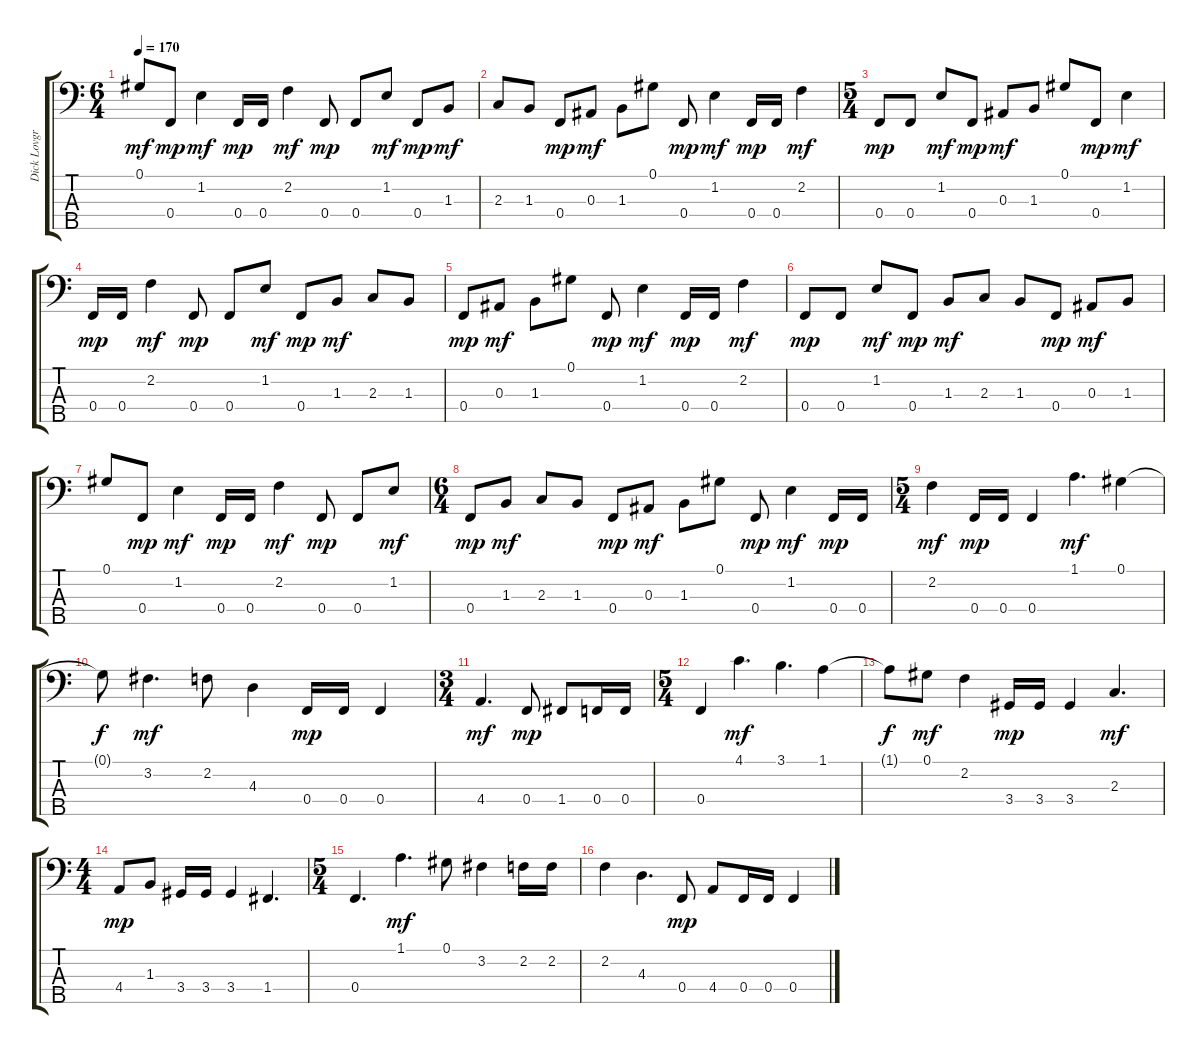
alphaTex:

\track ("Dick Lovgren Clean" "Dick Lovgr") {instrument electricbasspick}
\staff {score tabs}
\tuning (Ab2 Eb2 Bb1 F1 Bb0) {hide}
\ts (6 4)
\tempo 170
\clef f4
\ks c
0.1.8{dy mf} 0.4.8{dy mp} 1.2.4{dy mf} 0.4.16{dy mp} 0.4.16 2.2.4{dy mf} 0.4.8{dy mp} 0.4.8 1.2.8{dy mf} 0.4.8{dy mp} 1.3.8{dy mf} |
2.3.8 1.3.8 0.4.8{dy mp} 0.3.8{dy mf} 1.3.8 0.1.8 0.4.8{dy mp} 1.2.4{dy mf} 0.4.16{dy mp} 0.4.16 2.2.4{dy mf} |
\ts (5 4)
0.4.8{dy mp} 0.4.8 1.2.8{dy mf} 0.4.8{dy mp} 0.3.8{dy mf} 1.3.8 0.1.8 0.4.8{dy mp} 1.2.4{dy mf} |
0.4.16{dy mp} 0.4.16 2.2.4{dy mf} 0.4.8{dy mp} 0.4.8 1.2.8{dy mf} 0.4.8{dy mp} 1.3.8{dy mf} 2.3.8 1.3.8 |
0.4.8{dy mp} 0.3.8{dy mf} 1.3.8 0.1.8 0.4.8{dy mp} 1.2.4{dy mf} 0.4.16{dy mp} 0.4.16 2.2.4{dy mf} |
0.4.8{dy mp} 0.4.8 1.2.8{dy mf} 0.4.8{dy mp} 1.3.8{dy mf} 2.3.8 1.3.8 0.4.8{dy mp} 0.3.8{dy mf} 1.3.8 |
0.1.8 0.4.8{dy mp} 1.2.4{dy mf} 0.4.16{dy mp} 0.4.16 2.2.4{dy mf} 0.4.8{dy mp} 0.4.8 1.2.8{dy mf} |
\ts (6 4)
0.4.8{dy mp} 1.3.8{dy mf} 2.3.8 1.3.8 0.4.8{dy mp} 0.3.8{dy mf} 1.3.8 0.1.8 0.4.8{dy mp} 1.2.4{dy mf} 0.4.16{dy mp} 0.4.16 |
\ts (5 4)
2.2.4{dy mf} 0.4.16{dy mp} 0.4.16 0.4.4 1.1.4{d dy mf} 0.1.4 |
0.1{t}.8{dy f} 3.2.4{d dy mf} 2.2.8 4.3.4 0.4.16{dy mp} 0.4.16 0.4.4 |
\ts (3 4)
4.4.4{d dy mf} 0.4.8{dy mp} 1.4.8 0.4.16 0.4.16 |
\ts (5 4)
0.4.4 4.1.4{d dy mf} 3.1.4{d} 1.1.4 |
1.1{t}.8{dy f} 0.1.8{dy mf} 2.2.4 3.4.16{dy mp} 3.4.16 3.4.4 2.3.4{d dy mf} |
\ts (4 4)
4.4.8{dy mp} 1.3.8 3.4.16 3.4.16 3.4.4 1.4.4{d} |
\ts (5 4)
0.4.4{d} 1.1.4{d dy mf} 0.1.8 3.2.4 2.2.16 2.2.16 |
2.2.4 4.3.4{d} 0.4.8{dy mp} 4.4.8 0.4.16 0.4.16 0.4.4
